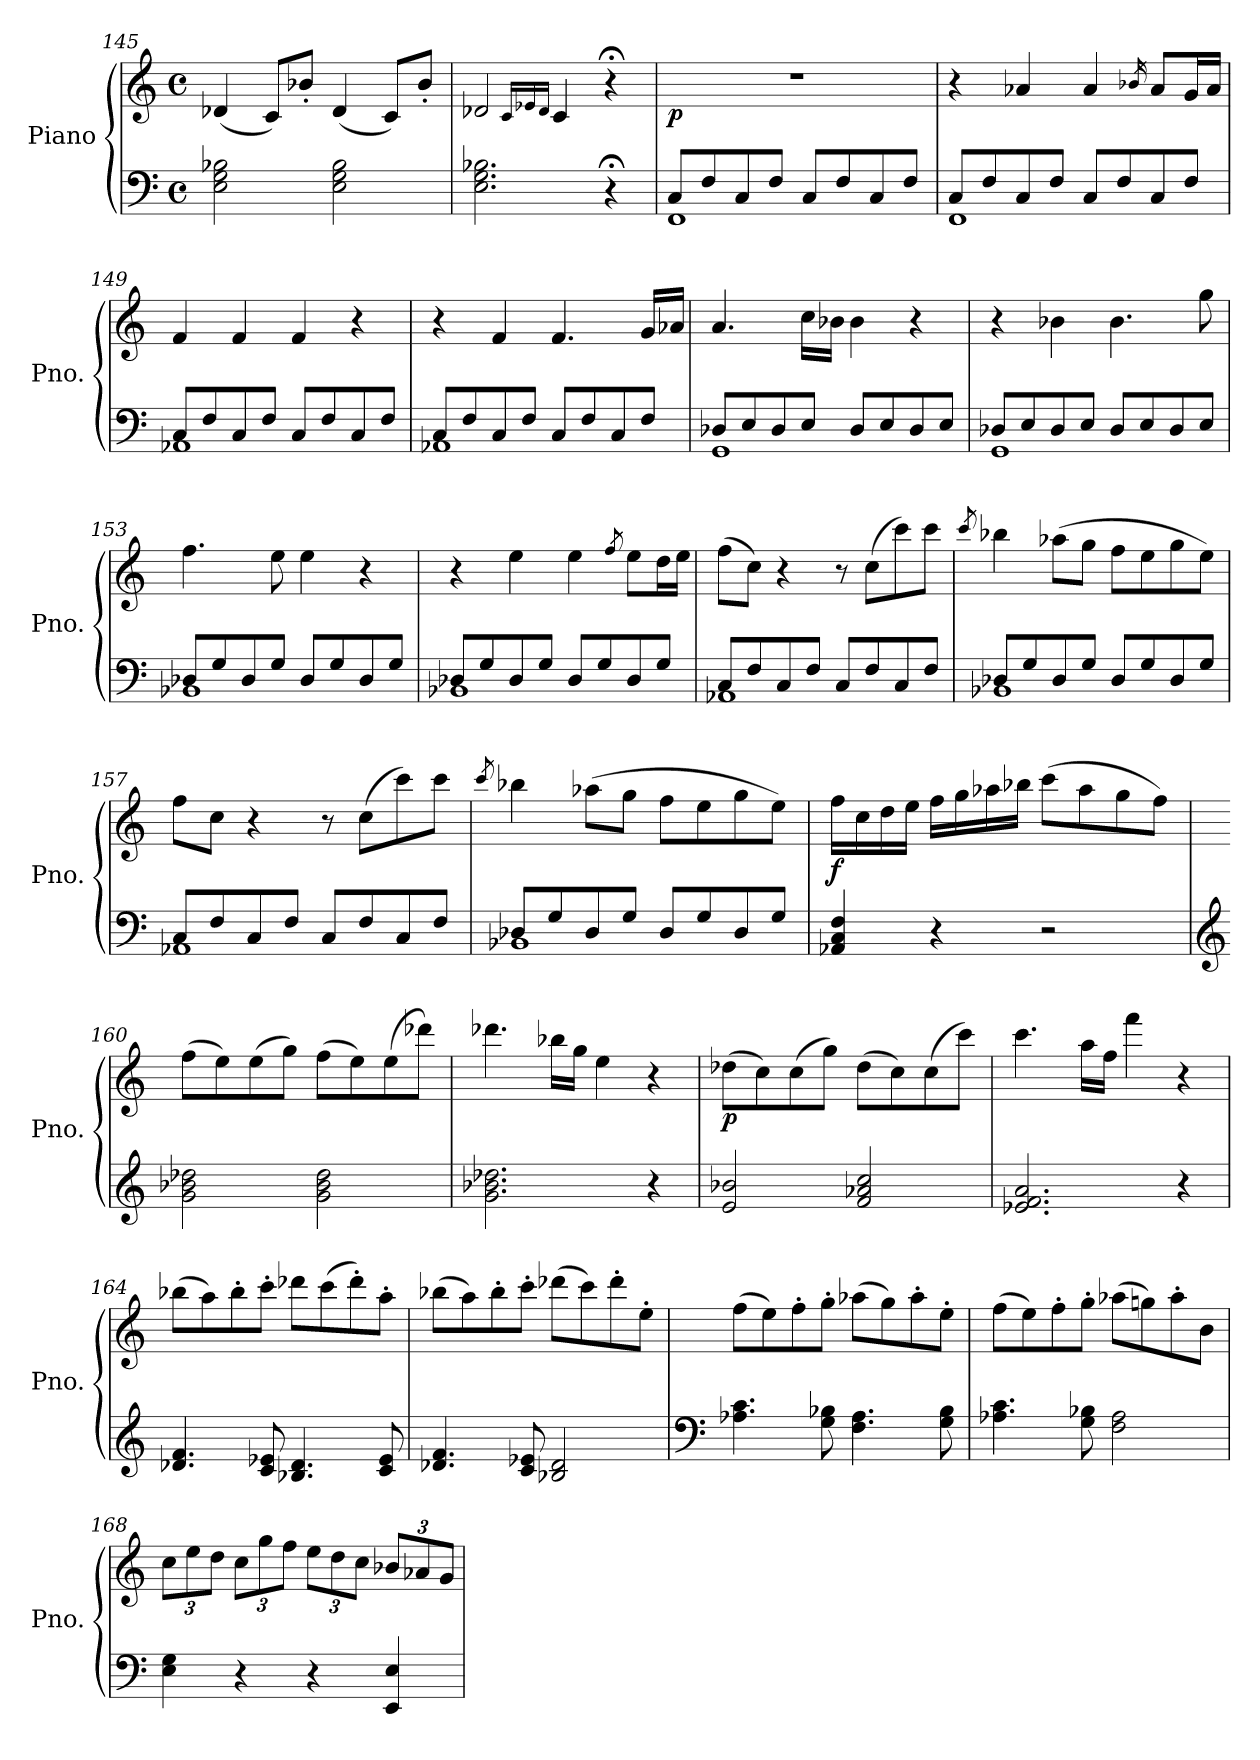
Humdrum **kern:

**kern	**kern	**dynam
*part1	*part1	*part1
*staff2	*staff1	*staff1/2
*I"Piano	*	*
*I'Pno.	*	*
*clefF4	*clefG2	*
*k[]	*k[]	*
*M4/4	*M4/4	*
*met(c)	*met(c)	*
=145	=145	=145
2E\ 2G\ 2B-X\	(4d-X/	.
.	8c/L)	.
.	8b-X'/J	.
2E\ 2G\ 2B-\	(4d-/	.
.	8c/L)	.
.	8b-'/J	.
=146	=146	=146
2.E\ 2.G\ 2.B-X\	2d-X/	.
.	16qc/LL	.
.	16qe-X/	.
.	16qd-/JJ	.
.	4c/	.
4r;<	4r;<	.
=147	=147	=147
*^	*	*
!	!	!	!LO:DY:b
8C/L	1FF	1r	p
8F/	.	.	.
8C/	.	.	.
8F/J	.	.	.
8C/L	.	.	.
8F/	.	.	.
8C/	.	.	.
8F/J	.	.	.
!!LO:PB:g=z
=148	=148	=148	=148
8C/L	1FF	4r	.
8F/	.	.	.
8C/	.	4a-X/	.
8F/J	.	.	.
8C/L	.	4a-/	.
8F/	.	.	.
.	.	16qb-X/	.
8C/	.	8a-/L	.
8F/J	.	16g/L	.
.	.	16a-/JJ	.
=149	=149	=149	=149
8C/L	1AA-X	4f/	.
8F/	.	.	.
8C/	.	4f/	.
8F/J	.	.	.
8C/L	.	4f/	.
8F/	.	.	.
8C/	.	4r	.
8F/J	.	.	.
=150	=150	=150	=150
8C/L	1AA-X	4r	.
8F/	.	.	.
8C/	.	4f/	.
8F/J	.	.	.
8C/L	.	4.f/	.
8F/	.	.	.
8C/	.	.	.
8F/J	.	16g/LL	.
.	.	16a-X/JJ	.
=151	=151	=151	=151
8D-X/L	1GG	4.a/	.
8E/	.	.	.
8D-/	.	.	.
8E/J	.	16cc\LL	.
.	.	16b-X\JJ	.
8D-/L	.	4b-\	.
8E/	.	.	.
8D-/	.	4r	.
8E/J	.	.	.
=152	=152	=152	=152
8D-X/L	1GG	4r	.
8E/	.	.	.
8D-/	.	4b-X\	.
8E/J	.	.	.
8D-/L	.	4.b-\	.
8E/	.	.	.
8D-/	.	.	.
8E/J	.	8gg\	.
!!LO:LB:g=z
=153	=153	=153	=153
8D-X/L	1BB-X	4.ff\	.
8G/	.	.	.
8D-/	.	.	.
8G/J	.	8ee\	.
8D-/L	.	4ee\	.
8G/	.	.	.
8D-/	.	4r	.
8G/J	.	.	.
=154	=154	=154	=154
8D-X/L	1BB-X	4r	.
8G/	.	.	.
8D-/	.	4ee\	.
8G/J	.	.	.
8D-/L	.	4ee\	.
8G/	.	.	.
.	.	8qff/	.
8D-/	.	8ee\L	.
8G/J	.	16dd\L	.
.	.	16ee\JJ	.
=155	=155	=155	=155
8C/L	1AA-X	(8ff\L	.
8F/	.	8cc\J)	.
8C/	.	4r	.
8F/J	.	.	.
8C/L	.	8r	.
8F/	.	(8cc\L	.
8C/	.	8ccc\)	.
8F/J	.	8ccc\J	.
=156	=156	=156	=156
.	.	8qccc/	.
8D-X/L	1BB-X	4bb-X\	.
8G/	.	.	.
8D-/	.	(8aa-X\L	.
8G/J	.	8gg\J	.
8D-/L	.	8ff\L	.
8G/	.	8ee\	.
8D-/	.	8gg\	.
8G/J	.	8ee\J)	.
=157	=157	=157	=157
8C/L	1AA-X	8ff\L	.
8F/	.	8cc\J	.
8C/	.	4r	.
8F/J	.	.	.
8C/L	.	8r	.
8F/	.	(8cc\L	.
8C/	.	8ccc\)	.
8F/J	.	8ccc\J	.
!!LO:LB:g=z
=158	=158	=158	=158
.	.	8qccc/	.
8D-X/L	1BB-X	4bb-X\	.
8G/	.	.	.
8D-/	.	(8aa-X\L	.
8G/J	.	8gg\J	.
8D-/L	.	8ff\L	.
8G/	.	8ee\	.
8D-/	.	8gg\	.
8G/J	.	8ee\J)	.
*v	*v	*	*
=159	=159	=159
!	!	!LO:DY:b
4AA-X/ 4C/ 4F/	16ff\LL	f
.	16cc\	.
.	16dd\	.
.	16ee\JJ	.
4r	16ff\LL	.
.	16gg\	.
.	16aa-X\	.
.	16bb-X\JJ	.
2r	(8ccc\L	.
.	8aa-\	.
.	8gg\	.
.	8ff\J)	.
=160	=160	=160
*clefG2	*	*
2g\ 2b-X\ 2dd-X\	(8ff\L	.
.	8ee\)	.
.	(8ee\	.
.	8gg\J)	.
2g\ 2b-\ 2dd-\	(8ff\L	.
.	8ee\)	.
.	(8ee\	.
.	8ddd-X\J)	.
=161	=161	=161
2.g\ 2.b-X\ 2.dd-X\	4.ddd-X\	.
.	16bb-X\LL	.
.	16gg\JJ	.
.	4ee\	.
4r	4r	.
!!LO:LB:g=z
=162	=162	=162
!	!	!LO:DY:b
2e/ 2b-X/	(8dd-X\L	p
.	8cc\)	.
.	(8cc\	.
.	8gg\J)	.
2f/ 2a-X/ 2cc/	(8dd-\L	.
.	8cc\)	.
.	(8cc\	.
.	8ccc\J)	.
=163	=163	=163
2.e-X/ 2.f/ 2.a/	4.ccc\	.
.	16aa\LL	.
.	16ff\JJ	.
.	4fff\	.
4r	4r	.
=164	=164	=164
4.d-X/ 4.f/	(8bb-X\L	.
.	8aa\)	.
.	8bb-'\	.
8c/ 8e-X/	8ccc'\J	.
4.B-X/ 4.d-/	8ddd-X\L	.
.	(8ccc\	.
.	8ddd-'\)	.
8c/ 8e-/	8aa'\J	.
=165	=165	=165
4.d-X/ 4.f/	(8bb-X\L	.
.	8aa\)	.
.	8bb-'\	.
8c/ 8e-X/	8ccc'\J	.
2B-X/ 2d-/	(8ddd-X\L	.
.	8ccc\)	.
.	8ddd-'\	.
.	8ee'\J	.
!!LO:LB:g=z
=166	=166	=166
*clefF4	*	*
4.A-X\ 4.c\	(8ff\L	.
.	8ee\)	.
.	8ff'\	.
8G\ 8B-X\	8gg'\J	.
4.F\ 4.A-\	(8aa-X\L	.
.	8gg\)	.
.	8aa-'\	.
8G\ 8B-\	8ee'\J	.
!!LO:LB:g=z
=167	=167	=167
4.A-X\ 4.c\	(8ff\L	.
.	8ee\)	.
.	8ff'\	.
8G\ 8B-X\	8gg'\J	.
2F\ 2A-\	(8aa-X\L	.
.	8ggn\)	.
.	8aa-'\	.
.	8b\J	.
=168	=168	=168
*	*Xbrackettup	*
4E\ 4G\	12cc\L	.
.	12ee\	.
.	12dd\J	.
4r	12cc\L	.
.	12gg\	.
.	12ff\J	.
4r	12ee\L	.
.	12dd\	.
.	12cc\J	.
4EE/ 4E/	12b-X/L	.
.	12a-X/	.
.	12g/J	.
=	=	=
*-	*-	*-
